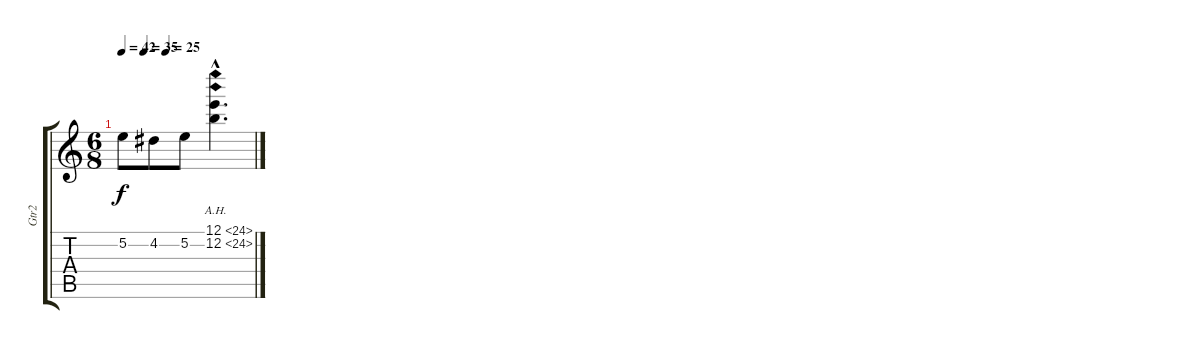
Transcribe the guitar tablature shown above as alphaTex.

\track ("Gtr2" "Gtr2") {instrument acousticguitarsteel}
\staff {score tabs}
\tuning (E4 B3 G3 D3 A2 E2) {hide}
\ts (6 8)
\tempo 42
\tempo (35 0.16666666666666666)
\tempo (25 0.3333333333333333)
\clef g2
\ks c
5.2.8{dy f} 4.2.8 5.2.8 (12.1{ah 12 hac} 12.2{ah 12 hac}).4{d}
